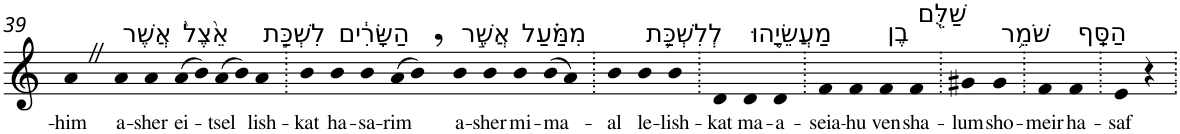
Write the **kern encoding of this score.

**kern	**text
*part1	*part1
*staff1	*staff1
*I"Piano	*
*I'Pno	*
!!LO:PB:g=z
*clefG2	*
*k[]	*
=39	=39
!	!LO:LY:b
4aZ	-him
!LO:TX:a:t=אֲשֶׁר	!
!	!LO:LY:b
4a	a-
!	!LO:LY:b
4a	-sher
!LO:TX:a:t=אֵ֙צֶל֙	!
!	!LO:LY:b
(>8a	ei-
8b)	.
!	!LO:LY:b
(>8a	-tsel
8b)	.
!LO:TX:a:t=לִשְׁכַּ֣ת	!
!	!LO:LY:b
4a	lish-
=40.	=40.
!	!LO:LY:b
4b	-kat
!LO:TX:a:t=הַשָּׂרִ֔ים	!
!	!LO:LY:b
4b	ha-
!	!LO:LY:b
4b	-sa-
!	!LO:LY:b
(>8a	-rim
8b,)	.
!LO:TX:a:t=אֲשֶׁ֣ר	!
!	!LO:LY:b
4b	a-
!	!LO:LY:b
4b	-sher
!LO:TX:a:t=מִמַּ֗עַל	!
!	!LO:LY:b
4b	mi-
!	!LO:LY:b
(>8b	-ma-
8a)	.
=41.	=41.
!	!LO:LY:b
4b	-al
!LO:TX:a:t=לְלִשְׁכַּ֛ת	!
!	!LO:LY:b
4b	le-
!	!LO:LY:b
4b	-lish-
=42.	=42.
!	!LO:LY:b
4d	-kat
!LO:TX:a:t=מַעֲשֵׂיָ֥הוּ	!
!	!LO:LY:b
4d	ma-
!	!LO:LY:b
4d	-a-
=43.	=43.
!	!LO:LY:b
4f	-seia-
!	!LO:LY:b
4f	-hu
!LO:TX:a:t=בֶן	!
!	!LO:LY:b
4f	ven
!LO:TX:a:t=שַׁלֻּ֖ם	!
!	!LO:LY:b
4f	sha-
=44.	=44.
!	!LO:LY:b
4g#X	-lum
!LO:TX:a:t=שֹׁמֵ֥ר	!
!	!LO:LY:b
4g#	sho-
=45.	=45.
!	!LO:LY:b
4f	-meir
!LO:TX:a:t=הַסַּֽף	!
!	!LO:LY:b
4f	ha-
=46.	=46.
!	!LO:LY:b
4e	-saf
4r	.
=.	=.
*-	*-
